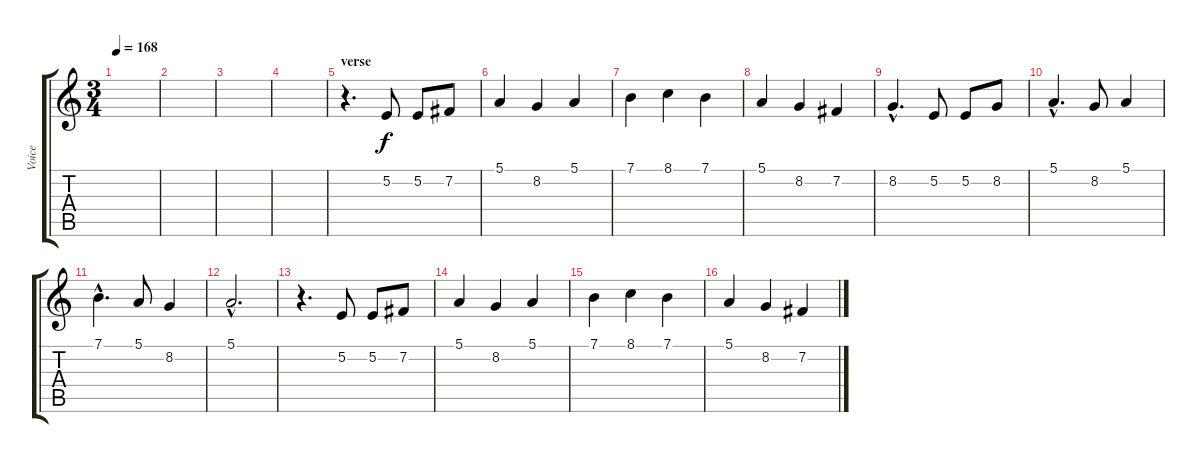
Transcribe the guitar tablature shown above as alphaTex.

\track ("Voice" "Voice") {instrument choiraahs}
\staff {score tabs}
\tuning (E4 B3 G3 D3 A2 E2) {hide}
\ts (3 4)
\tempo 168
\clef g2
\ks c
|
|
|
|
\section ("" "verse")
r.4{d} 5.2.8 5.2.8 7.2.8 |
5.1.4 8.2.4 5.1.4 |
7.1.4 8.1.4 7.1.4 |
5.1.4 8.2.4 7.2.4 |
8.2{hac}.4{d} 5.2.8 5.2.8 8.2.8 |
5.1{hac}.4{d} 8.2.8 5.1.4 |
7.1{hac}.4{d} 5.1.8 8.2.4 |
5.1{hac}.2{d} |
r.4{d} 5.2.8 5.2.8 7.2.8 |
5.1.4 8.2.4 5.1.4 |
7.1.4 8.1.4 7.1.4 |
5.1.4 8.2.4 7.2.4
